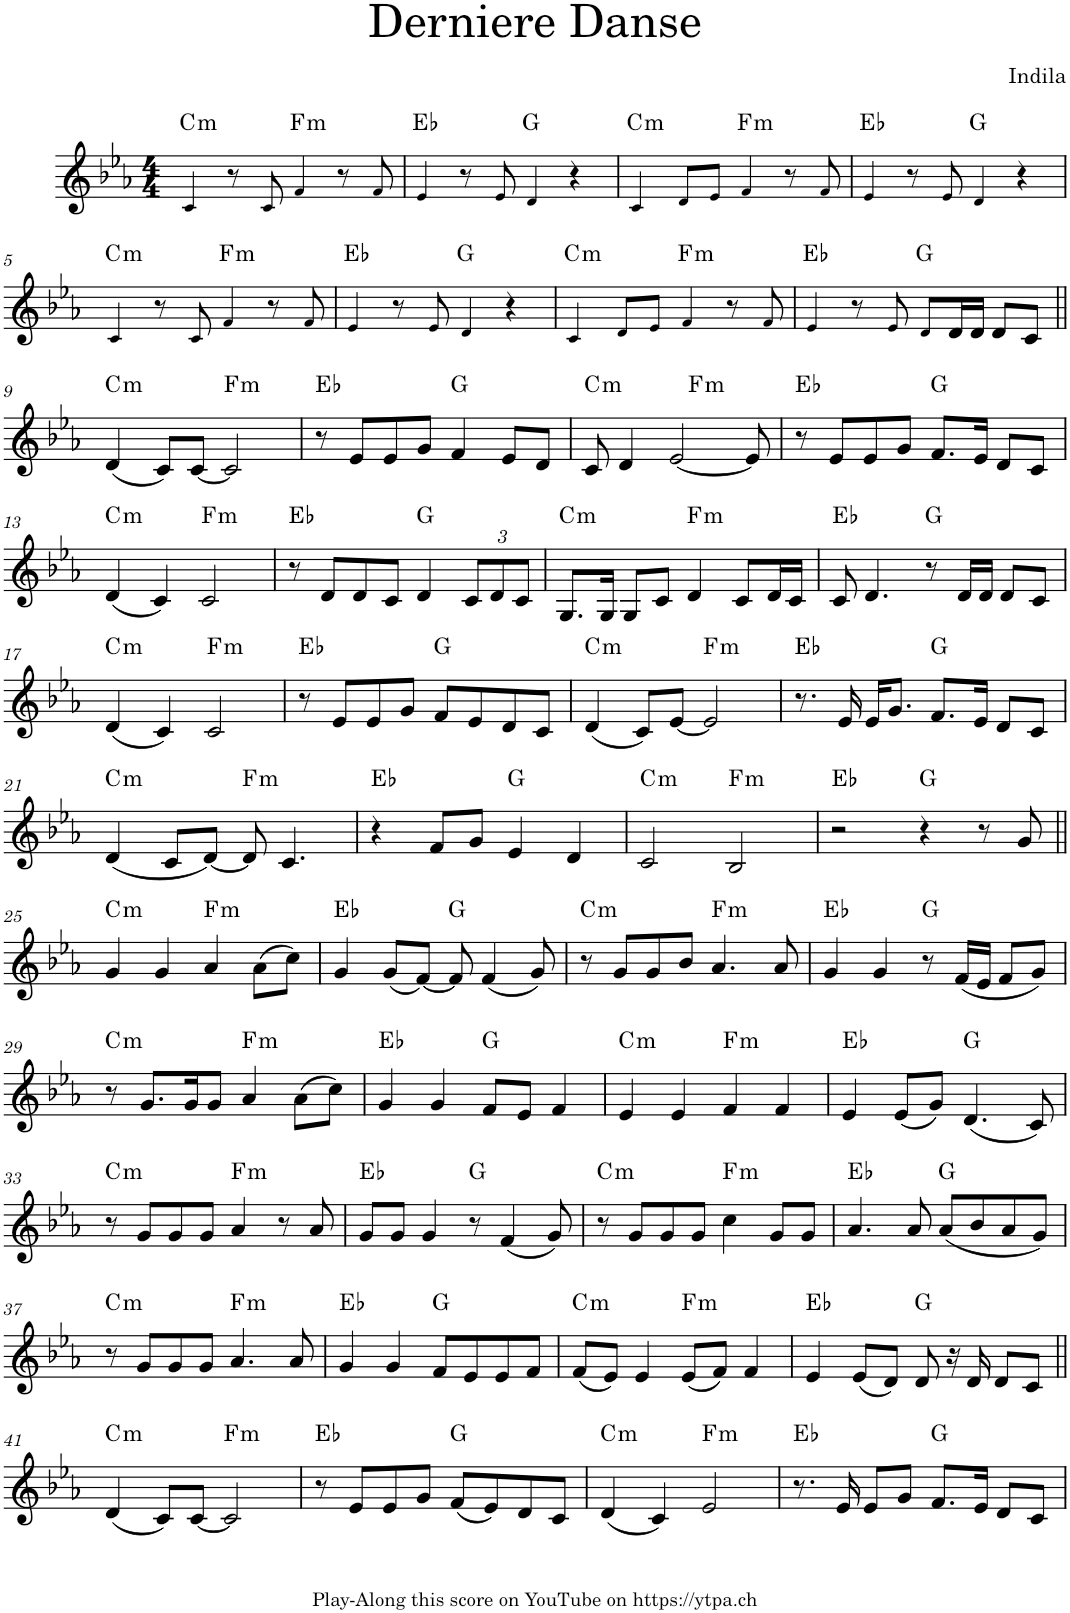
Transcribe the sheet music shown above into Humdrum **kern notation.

**kern	**harte
*part1	*part1
*staff1	*
*I"Piano	*
*I'Pno.	*
*clefG2	*
*k[b-e-a-]	*
*M4/4	*
=1	=1
!	!LO:H:kt=m
4c!/	C:min
8r	.
8c!/	.
!	!LO:H:kt=m
4f!/	F:min
8r	.
8f!/	.
=2	=2
4e-!/	Eb:maj
8r	.
8e-!/	.
4d!/	G:maj
4r	.
=3	=3
!	!LO:H:kt=m
4c!/	C:min
8d!/L	.
8e-!/J	.
!	!LO:H:kt=m
4f!/	F:min
8r	.
8f!/	.
=4	=4
4e-!/	Eb:maj
8r	.
8e-!/	.
4d!/	G:maj
4r	.
!!LO:LB:g=z
=5	=5
!	!LO:H:kt=m
4c!/	C:min
8r	.
8c!/	.
!	!LO:H:kt=m
4f!/	F:min
8r	.
8f!/	.
=6	=6
4e-!/	Eb:maj
8r	.
8e-!/	.
4d!/	G:maj
4r	.
=7	=7
!	!LO:H:kt=m
4c!/	C:min
8d!/L	.
8e-!/J	.
!	!LO:H:kt=m
4f!/	F:min
8r	.
8f!/	.
=8	=8
4e-!/	Eb:maj
8r	.
8e-!/	.
8d!/L	G:maj
16d/L	.
16d/JJ	.
8d/L	.
8c/J	.
!!LO:LB:g=z
=9||	=9||
!	!LO:H:kt=m
(4d/	C:min
8c/L)	.
[8c/J	.
!	!LO:H:kt=m
2c/]	F:min
=10	=10
8r	Eb:maj
8e-/L	.
8e-/	.
8g/J	.
4f/	G:maj
8e-/L	.
8d/J	.
=11	=11
!	!LO:H:kt=m
*^	*
8c/	2ryy	C:min
4d/	.	.
[2e-/	.	.
!	!	!LO:H:kt=m
.	2ryy	F:min
8e-/]	.	.
*v	*v	*
=12	=12
8r	Eb:maj
8e-/L	.
8e-/	.
8g/J	.
8.f/L	G:maj
16e-/Jk	.
8d/L	.
8c/J	.
!!LO:LB:g=z
=13	=13
!	!LO:H:kt=m
(4d/	C:min
4c/)	.
!	!LO:H:kt=m
2c/	F:min
=14	=14
8r	Eb:maj
8d/L	.
8d/	.
8c/J	.
4d/	G:maj
*Xbrackettup	*
12c/L	.
12d/	.
12c/J	.
=15	=15
!	!LO:H:kt=m
8.G/L	C:min
16G/Jk	.
8G/L	.
8c/J	.
!	!LO:H:kt=m
4d/	F:min
8c/L	.
16d/L	.
16c/JJ	.
=16	=16
8c/	Eb:maj
4.d/	.
8r	G:maj
16d/LL	.
16d/JJ	.
8d/L	.
8c/J	.
!!LO:LB:g=z
=17	=17
!	!LO:H:kt=m
(4d/	C:min
4c/)	.
!	!LO:H:kt=m
2c/	F:min
=18	=18
8r	Eb:maj
8e-/L	.
8e-/	.
8g/J	.
8f/L	G:maj
8e-/	.
8d/	.
8c/J	.
=19	=19
!	!LO:H:kt=m
(4d/	C:min
8c/L)	.
[8e-/J	.
!	!LO:H:kt=m
2e-/]	F:min
=20	=20
8.r	Eb:maj
16e-/	.
16e-/KL	.
8.g/J	.
8.f/L	G:maj
16e-/Jk	.
8d/L	.
8c/J	.
!!LO:LB:g=z
=21	=21
!	!LO:H:kt=m
(4d/	C:min
8c/L	.
[8d/J)	.
!	!LO:H:kt=m
8d/]	F:min
4.c/	.
=22	=22
4r	Eb:maj
8f/L	.
8g/J	.
4e-/	G:maj
4d/	.
=23	=23
!	!LO:H:kt=m
2c/	C:min
!	!LO:H:kt=m
2B-/	F:min
=24	=24
2r	Eb:maj
4r	G:maj
8r	.
8g/	.
!!LO:LB:g=z
=25||	=25||
!	!LO:H:kt=m
4g/	C:min
4g/	.
!	!LO:H:kt=m
4a-/	F:min
(8a-\L	.
8cc\J)	.
=26	=26
4g/	Eb:maj
(8g/L	.
[8f/J)	.
8f/]	G:maj
(4f/	.
8g/)	.
=27	=27
!	!LO:H:kt=m
8r	C:min
8g/L	.
8g/	.
8b-/J	.
!	!LO:H:kt=m
4.a-/	F:min
8a-/	.
=28	=28
4g/	Eb:maj
4g/	.
8r	G:maj
(16f/LL	.
16e-/JJ	.
8f/L	.
8g/J)	.
!!LO:LB:g=z
=29	=29
!	!LO:H:kt=m
8r	C:min
8.g/L	.
16g/K	.
8g/J	.
!	!LO:H:kt=m
4a-/	F:min
(8a-\L	.
8cc\J)	.
=30	=30
4g/	Eb:maj
4g/	.
8f/L	G:maj
8e-/J	.
4f/	.
=31	=31
!	!LO:H:kt=m
4e-/	C:min
4e-/	.
!	!LO:H:kt=m
4f/	F:min
4f/	.
=32	=32
4e-/	Eb:maj
(8e-/L	.
8g/J)	.
(4.d/	G:maj
8c/)	.
!!LO:LB:g=z
=33	=33
!	!LO:H:kt=m
8r	C:min
8g/L	.
8g/	.
8g/J	.
!	!LO:H:kt=m
4a-/	F:min
8r	.
8a-/	.
=34	=34
8g/L	Eb:maj
8g/J	.
4g/	.
8r	G:maj
(4f/	.
8g/)	.
=35	=35
!	!LO:H:kt=m
8r	C:min
8g/L	.
8g/	.
8g/J	.
!	!LO:H:kt=m
4cc\	F:min
8g/L	.
8g/J	.
=36	=36
4.a-/	Eb:maj
8a-/	.
(8a-/L	G:maj
8b-/	.
8a-/	.
8g/J)	.
!!LO:LB:g=z
=37	=37
!	!LO:H:kt=m
8r	C:min
8g/L	.
8g/	.
8g/J	.
!	!LO:H:kt=m
4.a-/	F:min
8a-/	.
=38	=38
4g/	Eb:maj
4g/	.
8f/L	G:maj
8e-/	.
8e-/	.
8f/J	.
=39	=39
!	!LO:H:kt=m
(8f/L	C:min
8e-/J)	.
4e-/	.
!	!LO:H:kt=m
(8e-/L	F:min
8f/J)	.
4f/	.
=40	=40
4e-/	Eb:maj
(8e-/L	.
8d/J)	.
8d/	G:maj
16r	.
16d/	.
8d/L	.
8c/J	.
!!LO:LB:g=z
=41||	=41||
!	!LO:H:kt=m
(4d/	C:min
8c/L)	.
[8c/J	.
!	!LO:H:kt=m
2c/]	F:min
=42	=42
8r	Eb:maj
8e-/L	.
8e-/	.
8g/J	.
(8f/L	G:maj
8e-/)	.
8d/	.
8c/J	.
=43	=43
!	!LO:H:kt=m
(4d/	C:min
4c/)	.
!	!LO:H:kt=m
2e-/	F:min
=44	=44
8.r	Eb:maj
16e-/	.
8e-/L	.
8g/J	.
8.f/L	G:maj
16e-/Jk	.
8d/L	.
8c/J	.
=	=
*-	*-
